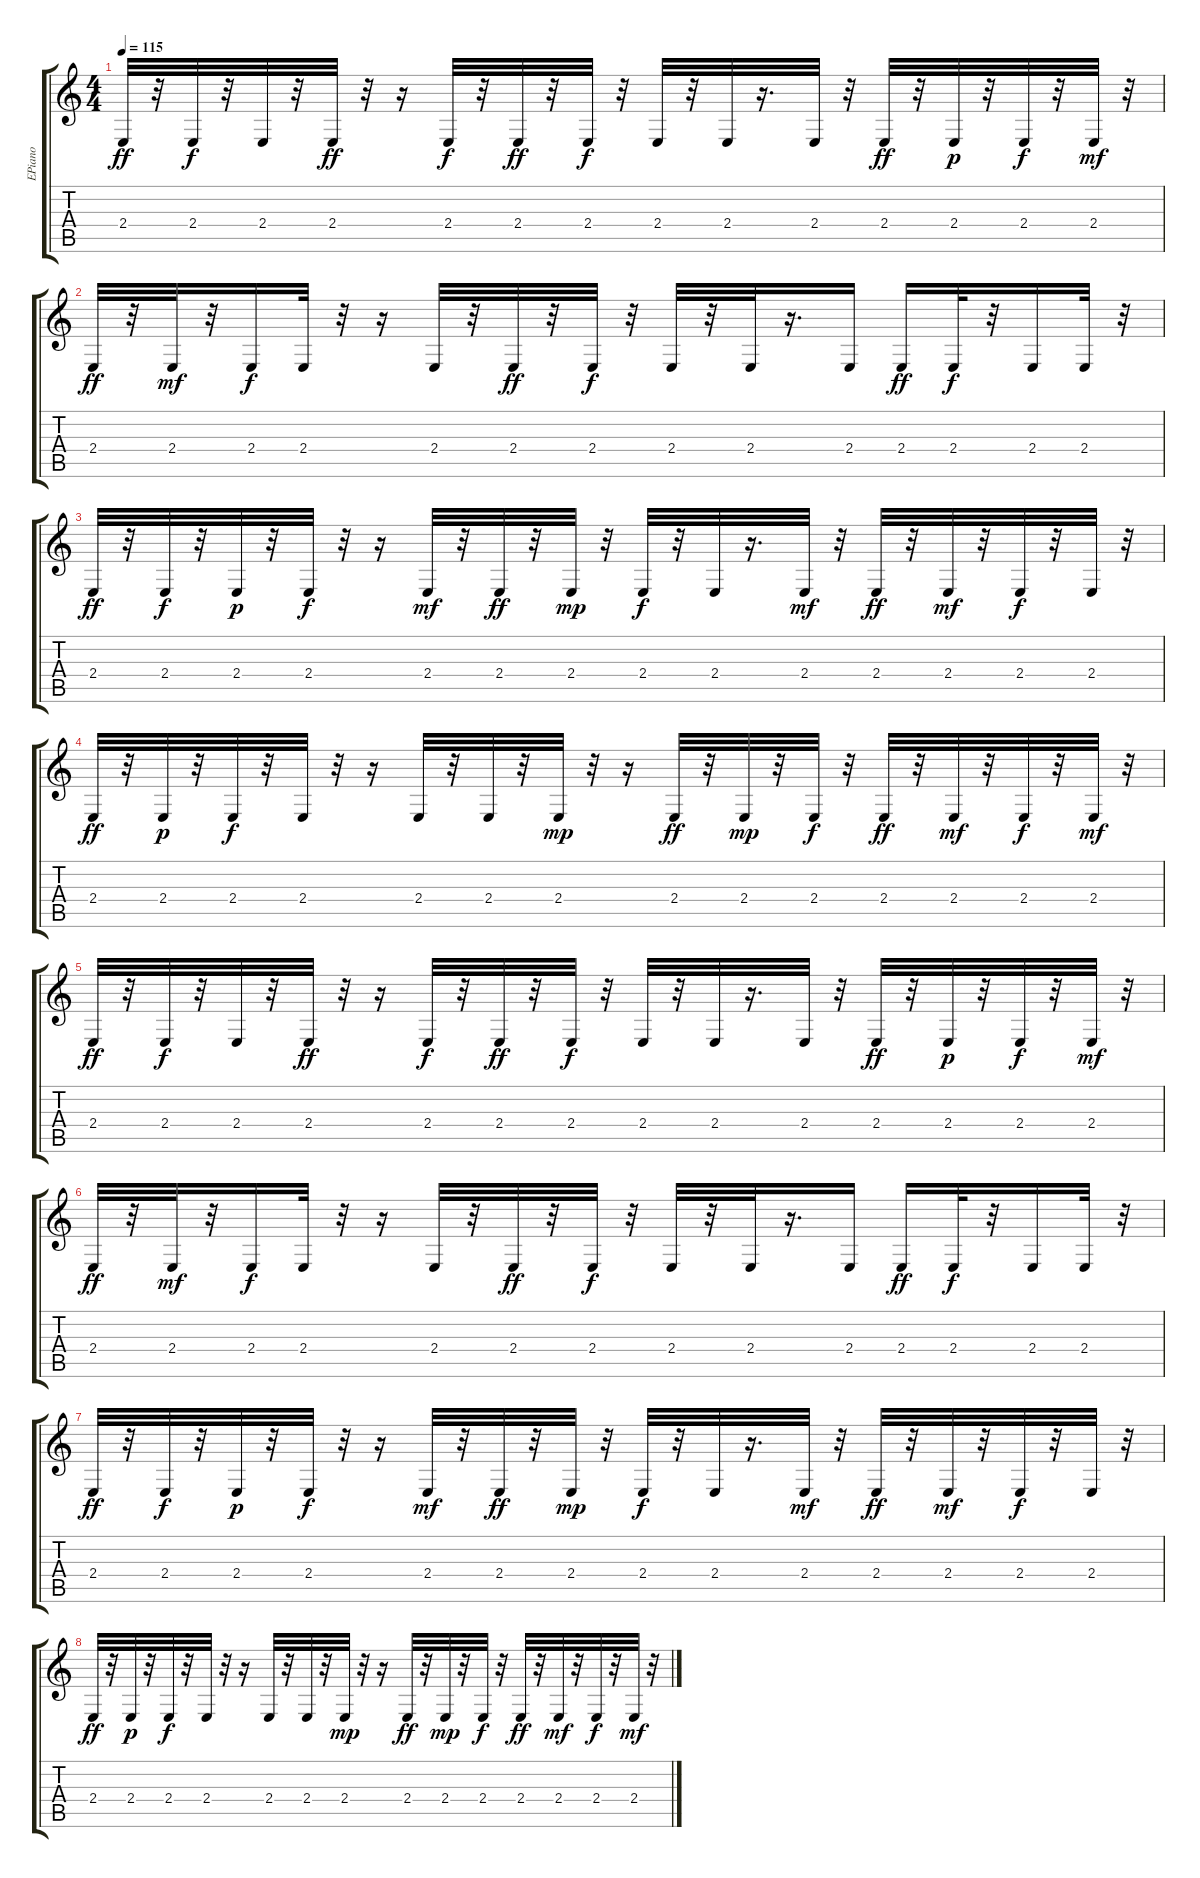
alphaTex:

\track ("EPiano" "EPiano") {instrument lead2sawtooth}
\staff {score tabs}
\tuning (E4 B3 G3 D3 A2 E2) {hide}
\ts (4 4)
\tempo 115
\clef g2
\ks c
2.4.32{dy ff} r.32 2.4.32{dy f} r.32 2.4.32 r.32 2.4.32{dy ff} r.32 r.16 2.4.32{dy f} r.32 2.4.32{dy ff} r.32 2.4.32{dy f} r.32 2.4.32 r.32 2.4.32 r.16{d} 2.4.32 r.32 2.4.32{dy ff} r.32 2.4.32{dy p} r.32 2.4.32{dy f} r.32 2.4.32{dy mf} r.32 |
2.4.32{dy ff} r.32 2.4.32{dy mf} r.32 2.4.16{dy f} 2.4.32 r.32 r.16 2.4.32 r.32 2.4.32{dy ff} r.32 2.4.32{dy f} r.32 2.4.32 r.32 2.4.32 r.16{d} 2.4.16 2.4.16{dy ff} 2.4.32{dy f} r.32 2.4.16 2.4.32 r.32 |
2.4.32{dy ff} r.32 2.4.32{dy f} r.32 2.4.32{dy p} r.32 2.4.32{dy f} r.32 r.16 2.4.32{dy mf} r.32 2.4.32{dy ff} r.32 2.4.32{dy mp} r.32 2.4.32{dy f} r.32 2.4.32 r.16{d} 2.4.32{dy mf} r.32 2.4.32{dy ff} r.32 2.4.32{dy mf} r.32 2.4.32{dy f} r.32 2.4.32 r.32 |
2.4.32{dy ff} r.32 2.4.32{dy p} r.32 2.4.32{dy f} r.32 2.4.32 r.32 r.16 2.4.32 r.32 2.4.32 r.32 2.4.32{dy mp} r.32 r.16 2.4.32{dy ff} r.32 2.4.32{dy mp} r.32 2.4.32{dy f} r.32 2.4.32{dy ff} r.32 2.4.32{dy mf} r.32 2.4.32{dy f} r.32 2.4.32{dy mf} r.32 |
2.4.32{dy ff} r.32 2.4.32{dy f} r.32 2.4.32 r.32 2.4.32{dy ff} r.32 r.16 2.4.32{dy f} r.32 2.4.32{dy ff} r.32 2.4.32{dy f} r.32 2.4.32 r.32 2.4.32 r.16{d} 2.4.32 r.32 2.4.32{dy ff} r.32 2.4.32{dy p} r.32 2.4.32{dy f} r.32 2.4.32{dy mf} r.32 |
2.4.32{dy ff} r.32 2.4.32{dy mf} r.32 2.4.16{dy f} 2.4.32 r.32 r.16 2.4.32 r.32 2.4.32{dy ff} r.32 2.4.32{dy f} r.32 2.4.32 r.32 2.4.32 r.16{d} 2.4.16 2.4.16{dy ff} 2.4.32{dy f} r.32 2.4.16 2.4.32 r.32 |
2.4.32{dy ff} r.32 2.4.32{dy f} r.32 2.4.32{dy p} r.32 2.4.32{dy f} r.32 r.16 2.4.32{dy mf} r.32 2.4.32{dy ff} r.32 2.4.32{dy mp} r.32 2.4.32{dy f} r.32 2.4.32 r.16{d} 2.4.32{dy mf} r.32 2.4.32{dy ff} r.32 2.4.32{dy mf} r.32 2.4.32{dy f} r.32 2.4.32 r.32 |
2.4.32{dy ff} r.32 2.4.32{dy p} r.32 2.4.32{dy f} r.32 2.4.32 r.32 r.16 2.4.32 r.32 2.4.32 r.32 2.4.32{dy mp} r.32 r.16 2.4.32{dy ff} r.32 2.4.32{dy mp} r.32 2.4.32{dy f} r.32 2.4.32{dy ff} r.32 2.4.32{dy mf} r.32 2.4.32{dy f} r.32 2.4.32{dy mf} r.32
